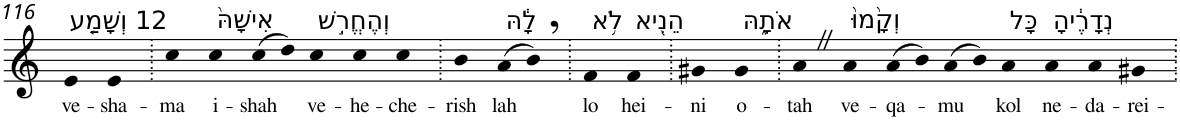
**kern	**text
*part1	*part1
*staff1	*staff1
*I"Piano	*
*I'Pno	*
!!LO:PB:g=z
*clefG2	*
*k[]	*
=116	=116
!LO:TX:a:t=12 וְשָׁמַ֤ע	!
!	!LO:LY:b
4e	ve-
!	!LO:LY:b
4e	-sha-
=117.	=117.
!	!LO:LY:b
4cc	-ma
!LO:TX:a:t=אִישָׁהּ֙	!
!	!LO:LY:b
4cc	i-
!	!LO:LY:b
(>8cc	-shah
8dd)	.
!LO:TX:a:t=וְהֶחֱרִ֣שׁ	!
!	!LO:LY:b
4cc	ve-
!	!LO:LY:b
4cc	-he-
!	!LO:LY:b
4cc	-che-
=118.	=118.
!	!LO:LY:b
4b	-rish
!LO:TX:a:t=לָ֔הּ	!
!	!LO:LY:b
(>8a	lah
8b,)	.
=119.	=119.
!LO:TX:a:t=לֹ֥א	!
!	!LO:LY:b
4f	lo
!LO:TX:a:t=הֵנִ֖יא	!
!	!LO:LY:b
4f	hei-
=120.	=120.
!	!LO:LY:b
4g#X	-ni
!LO:TX:a:t=אֹתָ֑הּ	!
!	!LO:LY:b
4g#	o-
=121.	=121.
!	!LO:LY:b
4aZ	-tah
!LO:TX:a:t=וְקָ֙מוּ֙	!
!	!LO:LY:b
4a	ve-
!	!LO:LY:b
(>8a	-qa-
8b)	.
!	!LO:LY:b
(>8a	-mu
8b)	.
!LO:TX:a:t=כָּל	!
!	!LO:LY:b
4a	kol
!LO:TX:a:t=נְדָרֶ֔יהָ	!
!	!LO:LY:b
4a	ne-
!	!LO:LY:b
4a	-da-
!	!LO:LY:b
4g#X	-rei-
=.	=.
*-	*-
